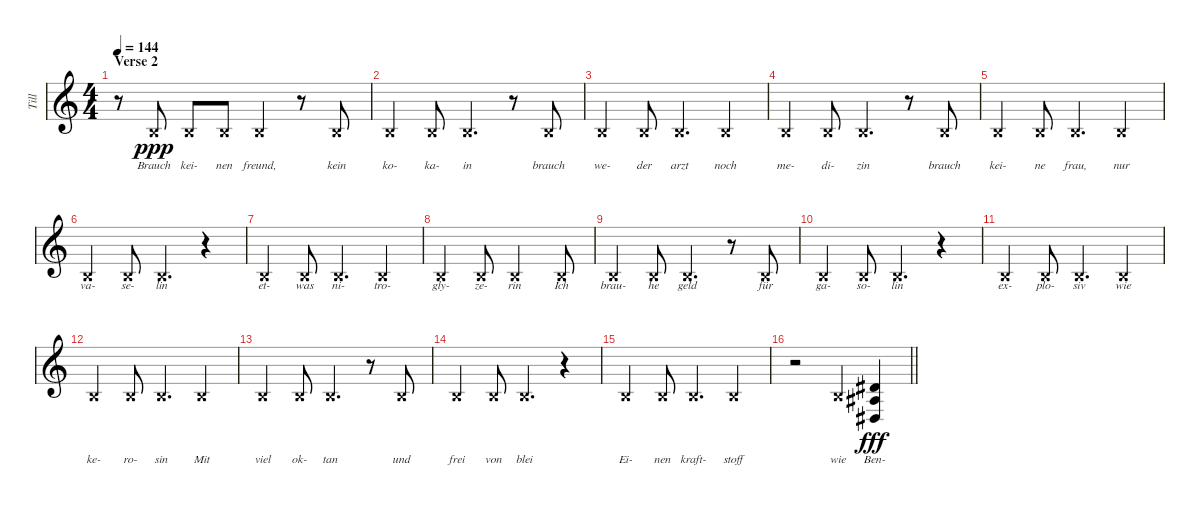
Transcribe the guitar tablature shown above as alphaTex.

\track ("Till" "Till") {instrument lead2sawtooth}
\staff {score}
\tuning (E4 B3 G3 D3 A2 E2) {hide}
\ts (4 4)
\section ("" "Verse 2")
\tempo 144
\clef g2
\ks c
r.8{dy ppp} 0.2{x}.8{lyrics (0 "Brauch") lyrics (1 "") lyrics (2 "") lyrics (3 "") lyrics (4 "") beam Up} 0.2{x}.8{lyrics (0 "kei-") lyrics (1 "") lyrics (2 "") lyrics (3 "") lyrics (4 "") beam Up} 0.2{x}.8{lyrics (0 "nen") lyrics (1 "") lyrics (2 "") lyrics (3 "") lyrics (4 "") beam Up} 0.2{x}.4{lyrics (0 "freund,") lyrics (1 "") lyrics (2 "") lyrics (3 "") lyrics (4 "") beam Up} r.8 0.2{x}.8{lyrics (0 "kein") lyrics (1 "") lyrics (2 "") lyrics (3 "") lyrics (4 "") beam Up} |
0.2{x}.4{lyrics (0 "ko-") lyrics (1 "") lyrics (2 "") lyrics (3 "") lyrics (4 "") beam Up} 0.2{x}.8{lyrics (0 "ka-") lyrics (1 "") lyrics (2 "") lyrics (3 "") lyrics (4 "") beam Up} 0.2{x}.4{d lyrics (0 "in") lyrics (1 "") lyrics (2 "") lyrics (3 "") lyrics (4 "") beam Up} r.8 0.2{x}.8{lyrics (0 "brauch") lyrics (1 "") lyrics (2 "") lyrics (3 "") lyrics (4 "") beam Up} |
0.2{x}.4{lyrics (0 "we-") lyrics (1 "") lyrics (2 "") lyrics (3 "") lyrics (4 "") beam Up} 0.2{x}.8{lyrics (0 "der") lyrics (1 "") lyrics (2 "") lyrics (3 "") lyrics (4 "") beam Up} 0.2{x}.4{d lyrics (0 "arzt") lyrics (1 "") lyrics (2 "") lyrics (3 "") lyrics (4 "") beam Up} 0.2{x}.4{lyrics (0 "noch") lyrics (1 "") lyrics (2 "") lyrics (3 "") lyrics (4 "") beam Up} |
0.2{x}.4{lyrics (0 "me-") lyrics (1 "") lyrics (2 "") lyrics (3 "") lyrics (4 "") beam Up} 0.2{x}.8{lyrics (0 "di-") lyrics (1 "") lyrics (2 "") lyrics (3 "") lyrics (4 "") beam Up} 0.2{x}.4{d lyrics (0 "zin") lyrics (1 "") lyrics (2 "") lyrics (3 "") lyrics (4 "") beam Up} r.8 0.2{x}.8{lyrics (0 "brauch") lyrics (1 "") lyrics (2 "") lyrics (3 "") lyrics (4 "") beam Up} |
0.2{x}.4{lyrics (0 "kei-") lyrics (1 "") lyrics (2 "") lyrics (3 "") lyrics (4 "") beam Up} 0.2{x}.8{lyrics (0 "ne") lyrics (1 "") lyrics (2 "") lyrics (3 "") lyrics (4 "") beam Up} 0.2{x}.4{d lyrics (0 "frau,") lyrics (1 "") lyrics (2 "") lyrics (3 "") lyrics (4 "") beam Up} 0.2{x}.4{lyrics (0 "nur") lyrics (1 "") lyrics (2 "") lyrics (3 "") lyrics (4 "") beam Up} |
0.2{x}.4{lyrics (0 "va-") lyrics (1 "") lyrics (2 "") lyrics (3 "") lyrics (4 "") beam Up} 0.2{x}.8{lyrics (0 "se-") lyrics (1 "") lyrics (2 "") lyrics (3 "") lyrics (4 "") beam Up} 0.2{x}.4{d lyrics (0 "lin") lyrics (1 "") lyrics (2 "") lyrics (3 "") lyrics (4 "") beam Up} r.4 |
0.2{x}.4{lyrics (0 "et-") lyrics (1 "") lyrics (2 "") lyrics (3 "") lyrics (4 "") beam Up} 0.2{x}.8{lyrics (0 "was") lyrics (1 "") lyrics (2 "") lyrics (3 "") lyrics (4 "") beam Up} 0.2{x}.4{d lyrics (0 "ni-") lyrics (1 "") lyrics (2 "") lyrics (3 "") lyrics (4 "") beam Up} 0.2{x}.4{lyrics (0 "tro-") lyrics (1 "") lyrics (2 "") lyrics (3 "") lyrics (4 "") beam Up} |
0.2{x}.4{lyrics (0 "gly-") lyrics (1 "") lyrics (2 "") lyrics (3 "") lyrics (4 "") beam Up} 0.2{x}.8{lyrics (0 "ze-") lyrics (1 "") lyrics (2 "") lyrics (3 "") lyrics (4 "") beam Up} 0.2{x}.2{lyrics (0 "rin") lyrics (1 "") lyrics (2 "") lyrics (3 "") lyrics (4 "") beam Up} 0.2{x}.8{lyrics (0 "Ich") lyrics (1 "") lyrics (2 "") lyrics (3 "") lyrics (4 "") beam Up} |
0.2{x}.4{lyrics (0 "brau-") lyrics (1 "") lyrics (2 "") lyrics (3 "") lyrics (4 "") beam Up} 0.2{x}.8{lyrics (0 "he") lyrics (1 "") lyrics (2 "") lyrics (3 "") lyrics (4 "") beam Up} 0.2{x}.4{d lyrics (0 "geld") lyrics (1 "") lyrics (2 "") lyrics (3 "") lyrics (4 "") beam Up} r.8 0.2{x}.8{lyrics (0 "für") lyrics (1 "") lyrics (2 "") lyrics (3 "") lyrics (4 "") beam Up} |
0.2{x}.4{lyrics (0 "ga-") lyrics (1 "") lyrics (2 "") lyrics (3 "") lyrics (4 "") beam Up} 0.2{x}.8{lyrics (0 "so-") lyrics (1 "") lyrics (2 "") lyrics (3 "") lyrics (4 "") beam Up} 0.2{x}.4{d lyrics (0 "lin") lyrics (1 "") lyrics (2 "") lyrics (3 "") lyrics (4 "") beam Up} r.4 |
0.2{x}.4{lyrics (0 "ex-") lyrics (1 "") lyrics (2 "") lyrics (3 "") lyrics (4 "") beam Up} 0.2{x}.8{lyrics (0 "plo-") lyrics (1 "") lyrics (2 "") lyrics (3 "") lyrics (4 "") beam Up} 0.2{x}.4{d lyrics (0 "siv") lyrics (1 "") lyrics (2 "") lyrics (3 "") lyrics (4 "") beam Up} 0.2{x}.4{lyrics (0 "wie") lyrics (1 "") lyrics (2 "") lyrics (3 "") lyrics (4 "") beam Up} |
0.2{x}.4{lyrics (0 "ke-") lyrics (1 "") lyrics (2 "") lyrics (3 "") lyrics (4 "") beam Up} 0.2{x}.8{lyrics (0 "ro-") lyrics (1 "") lyrics (2 "") lyrics (3 "") lyrics (4 "") beam Up} 0.2{x}.4{d lyrics (0 "sin") lyrics (1 "") lyrics (2 "") lyrics (3 "") lyrics (4 "") beam Up} 0.2{x}.4{lyrics (0 "Mit") lyrics (1 "") lyrics (2 "") lyrics (3 "") lyrics (4 "") beam Up} |
0.2{x}.4{lyrics (0 "viel") lyrics (1 "") lyrics (2 "") lyrics (3 "") lyrics (4 "") beam Up} 0.2{x}.8{lyrics (0 "ok-") lyrics (1 "") lyrics (2 "") lyrics (3 "") lyrics (4 "") beam Up} 0.2{x}.4{d lyrics (0 "tan") lyrics (1 "") lyrics (2 "") lyrics (3 "") lyrics (4 "") beam Up} r.8 0.2{x}.8{lyrics (0 "und") lyrics (1 "") lyrics (2 "") lyrics (3 "") lyrics (4 "") beam Up} |
0.2{x}.4{lyrics (0 "frei") lyrics (1 "") lyrics (2 "") lyrics (3 "") lyrics (4 "") beam Up} 0.2{x}.8{lyrics (0 "von") lyrics (1 "") lyrics (2 "") lyrics (3 "") lyrics (4 "") beam Up} 0.2{x}.4{d lyrics (0 "blei") lyrics (1 "") lyrics (2 "") lyrics (3 "") lyrics (4 "") beam Up} r.4 |
0.2{x}.4{lyrics (0 "Ei-") lyrics (1 "") lyrics (2 "") lyrics (3 "") lyrics (4 "") beam Up} 0.2{x}.8{lyrics (0 "nen") lyrics (1 "") lyrics (2 "") lyrics (3 "") lyrics (4 "") beam Up} 0.2{x}.4{d lyrics (0 "kraft-") lyrics (1 "") lyrics (2 "") lyrics (3 "") lyrics (4 "") beam Up} 0.2{x}.4{lyrics (0 "stoff") lyrics (1 "") lyrics (2 "") lyrics (3 "") lyrics (4 "") beam Up} |
\barLineRight lightlight
r.2 0.2{x}.4{lyrics (0 "wie") lyrics (1 "") lyrics (2 "") lyrics (3 "") lyrics (4 "") beam Up} (4.2 3.3 6.5).4{lyrics (0 "Ben-") lyrics (1 "") lyrics (2 "") lyrics (3 "") lyrics (4 "") dy fff}
